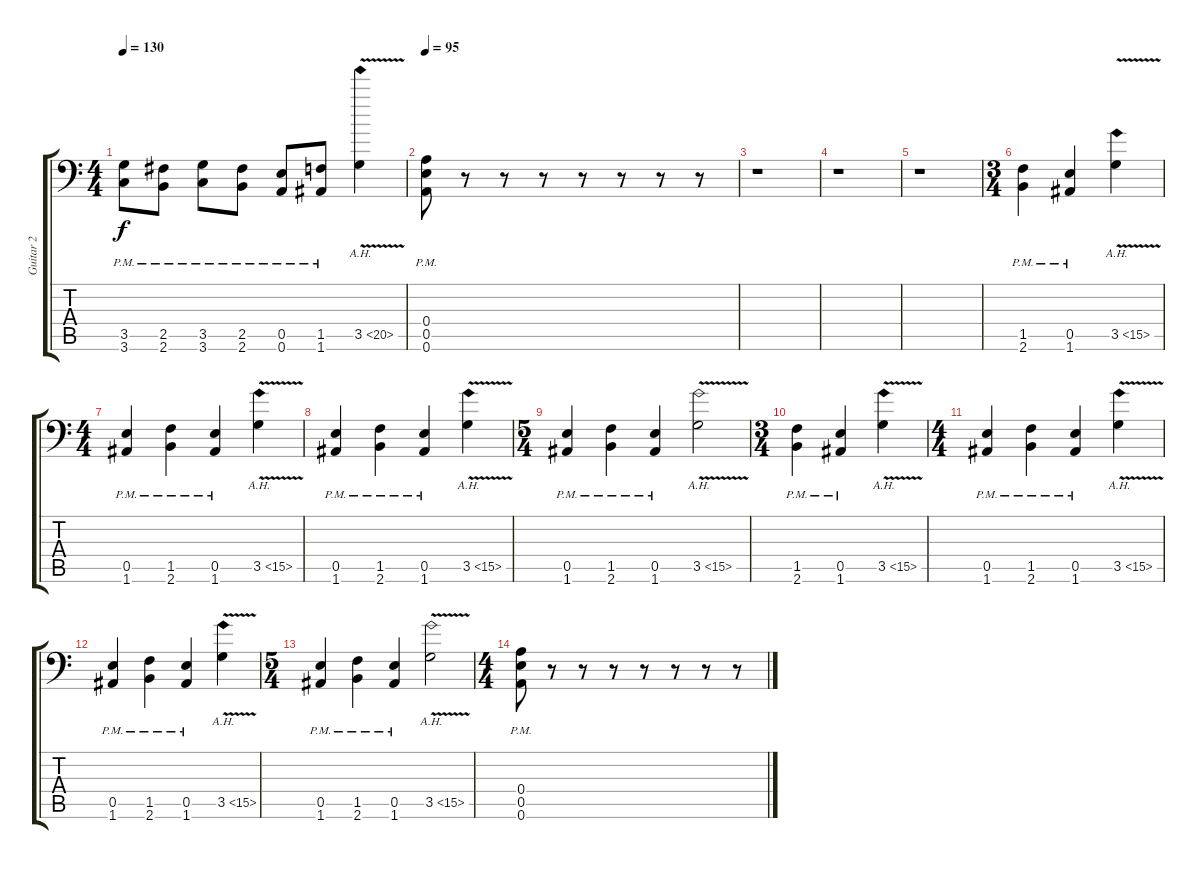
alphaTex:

\track ("Guitar 2" "Guitar 2") {instrument overdrivenguitar}
\staff {score tabs}
\tuning (B3 Gb3 D3 A2 E2 A1) {hide}
\ts (4 4)
\tempo 130
\clef f4
\ks c
(3.5{pm} 3.6{pm}).8{dy f} (2.5{pm} 2.6{pm}).8 (3.5{pm} 3.6{pm}).8 (2.5{pm} 2.6{pm}).8 (0.5{pm} 0.6{pm}).8 (1.5{pm} 1.6{pm}).8 3.5{ah 17 v}.4 |
\tempo 95
(0.4{pm} 0.5{pm} 0.6{pm}).8 r.8 r.8 r.8 r.8 r.8 r.8 r.8 |
r.1 |
r.1 |
r.1 |
\ts (3 4)
(1.5{pm} 2.6{pm}).4 (0.5{pm} 1.6{pm}).4 3.5{ah 12 v}.4 |
\ts (4 4)
(0.5{pm} 1.6{pm}).4 (1.5{pm} 2.6{pm}).4 (0.5{pm} 1.6{pm}).4 3.5{ah 12 v}.4 |
(0.5{pm} 1.6{pm}).4 (1.5{pm} 2.6{pm}).4 (0.5{pm} 1.6{pm}).4 3.5{ah 12 v}.4 |
\ts (5 4)
(0.5{pm} 1.6{pm}).4 (1.5{pm} 2.6{pm}).4 (0.5{pm} 1.6{pm}).4 3.5{ah 12 v}.2 |
\ts (3 4)
(1.5{pm} 2.6{pm}).4 (0.5{pm} 1.6{pm}).4 3.5{ah 12 v}.4 |
\ts (4 4)
(0.5{pm} 1.6{pm}).4 (1.5{pm} 2.6{pm}).4 (0.5{pm} 1.6{pm}).4 3.5{ah 12 v}.4 |
(0.5{pm} 1.6{pm}).4 (1.5{pm} 2.6{pm}).4 (0.5{pm} 1.6{pm}).4 3.5{ah 12 v}.4 |
\ts (5 4)
(0.5{pm} 1.6{pm}).4 (1.5{pm} 2.6{pm}).4 (0.5{pm} 1.6{pm}).4 3.5{ah 12 v}.2 |
\ts (4 4)
(0.4{pm} 0.5{pm} 0.6{pm}).8 r.8 r.8 r.8 r.8 r.8 r.8 r.8
